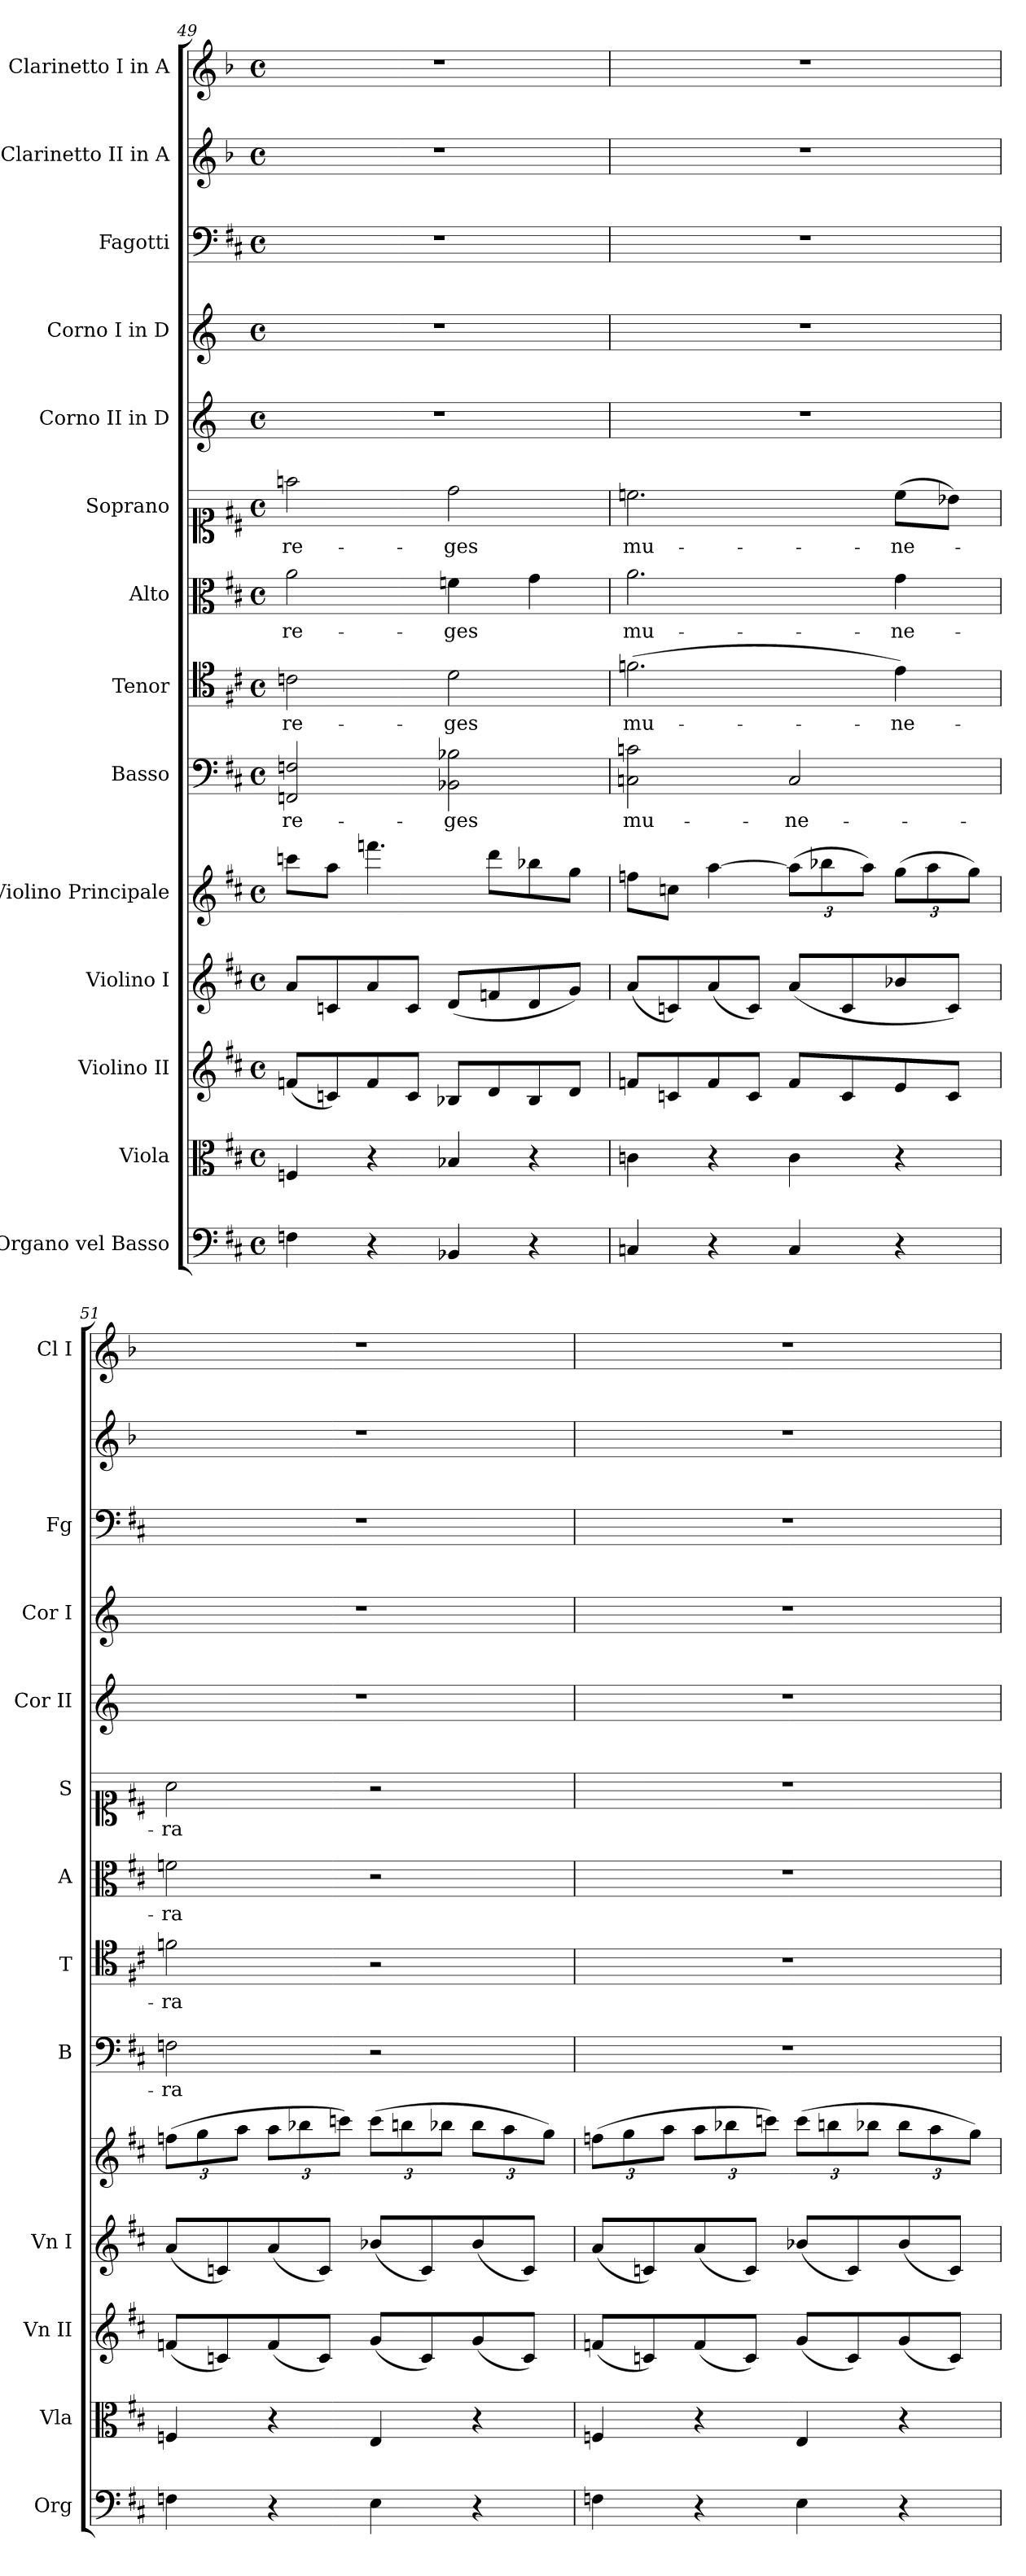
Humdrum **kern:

**kern	**kern	**kern	**kern	**kern	**kern	**text	**kern	**text	**kern	**text	**kern	**text	**kern	**kern	**kern	**kern	**kern
*part14	*part13	*part12	*part11	*part10	*part9	*part9	*part8	*part8	*part7	*part7	*part6	*part6	*part5	*part4	*part3	*part2	*part1
*staff14	*staff13	*staff12	*staff11	*staff10	*staff9	*staff9	*staff8	*staff8	*staff7	*staff7	*staff6	*staff6	*staff5	*staff4	*staff3	*staff2	*staff1
*I"Organo vel Basso	*I"Viola	*I"Violino II	*I"Violino I	*I"Violino Principale	*I"Basso	*	*I"Tenor	*	*I"Alto	*	*I"Soprano	*	*I"Corno II in D	*I"Corno I in D	*I"Fagotti	*I"Clarinetto II in A	*I"Clarinetto I in A
*I'Org	*I'Vla	*I'Vn II	*I'Vn I	*	*I'B	*	*I'T	*	*I'A	*	*I'S	*	*I'Cor II	*I'Cor I	*I'Fg	*	*I'Cl I
*clefF4	*clefC3	*clefG2	*clefG2	*clefG2	*clefF4	*	*clefC4	*	*clefC3	*	*clefC1	*	*clefG2	*clefG2	*clefF4	*clefG2	*clefG2
*	*	*	*	*	*	*	*	*	*	*	*	*	*ITrd-1c-2	*ITrd-1c-2	*	*ITrd2c3	*ITrd2c3
*k[f#c#]	*k[f#c#]	*k[f#c#]	*k[f#c#]	*k[f#c#]	*k[f#c#]	*	*k[f#c#]	*	*k[f#c#]	*	*k[f#c#]	*	*k[f#c#]	*k[f#c#]	*k[f#c#]	*k[f#c#]	*k[f#c#]
*D:	*D:	*D:	*D:	*D:	*D:	*	*D:	*	*D:	*	*D:	*	*	*	*D:	*D:	*D:
*M4/4	*M4/4	*M4/4	*M4/4	*M4/4	*M4/4	*	*M4/4	*	*M4/4	*	*M4/4	*	*M4/4	*M4/4	*M4/4	*M4/4	*M4/4
*met(c)	*met(c)	*met(c)	*met(c)	*met(c)	*met(c)	*	*met(c)	*	*met(c)	*	*met(c)	*	*met(c)	*met(c)	*met(c)	*met(c)	*met(c)
=49	=49	=49	=49	=49	=49	=49	=49	=49	=49	=49	=49	=49	=49	=49	=49	=49	=49
4Fn	4Fn	(<8fnL	8aL	8cccnL	2FFn 2Fn	re-	2cn	re-	2a	re-	2ffn	re-	1r	1r	1r	1r	1r
.	.	8cn)	8cn	8aaJ	.	.	.	.	.	.	.	.	.	.	.	.	.
4r	4r	8f	8a	4.fffn	.	.	.	.	.	.	.	.	.	.	.	.	.
.	.	8cJ	8cJ	.	.	.	.	.	.	.	.	.	.	.	.	.	.
4BB-X	4B-X	8B-XL	(<8dL	.	2BB-X 2B-X	-ges	2d	-ges	4fn	-ges	2dd	-ges	.	.	.	.	.
.	.	8d	8fn	8dddL	.	.	.	.	.	.	.	.	.	.	.	.	.
4r	4r	8B-	8d	8bb-X	.	.	.	.	4g	.	.	.	.	.	.	.	.
.	.	8dJ	8gJ)	8ggJ	.	.	.	.	.	.	.	.	.	.	.	.	.
=50	=50	=50	=50	=50	=50	=50	=50	=50	=50	=50	=50	=50	=50	=50	=50	=50	=50
4Cn	4cn	8fnL	(<8aL	8ffnL	2Cn 2cn	mu-	(>2.fn	mu-	2.a	mu-	2.ccn	mu-	1r	1r	1r	1r	1r
.	.	8cn	8cn)	8ccnJ	.	.	.	.	.	.	.	.	.	.	.	.	.
4r	4r	8f	(<8a	[4aa	.	.	.	.	.	.	.	.	.	.	.	.	.
.	.	8cJ	8cJ)	.	.	.	.	.	.	.	.	.	.	.	.	.	.
4C	4c	8fL	(<8aL	(>12aaL]	2C	-ne-	.	.	.	.	.	.	.	.	.	.	.
.	.	.	.	12bb-X	.	.	.	.	.	.	.	.	.	.	.	.	.
.	.	8c	8c	.	.	.	.	.	.	.	.	.	.	.	.	.	.
.	.	.	.	12aaJ)	.	.	.	.	.	.	.	.	.	.	.	.	.
4r	4r	8e	8b-X	(>12ggL	.	.	4e)	-ne-	4g	-ne-	(>8ccL	-ne-	.	.	.	.	.
.	.	.	.	12aa	.	.	.	.	.	.	.	.	.	.	.	.	.
.	.	8cJ	8cJ)	.	.	.	.	.	.	.	8b-XJ)	.	.	.	.	.	.
.	.	.	.	12ggJ)	.	.	.	.	.	.	.	.	.	.	.	.	.
=51	=51	=51	=51	=51	=51	=51	=51	=51	=51	=51	=51	=51	=51	=51	=51	=51	=51
4Fn	4Fn	(<8fnL	(<8aL	(>12ffnL	2Fn	-ra	2fn	-ra	2fn	-ra	2a	-ra	1r	1r	1r	1r	1r
.	.	.	.	12gg	.	.	.	.	.	.	.	.	.	.	.	.	.
.	.	8cn)	8cn)	.	.	.	.	.	.	.	.	.	.	.	.	.	.
.	.	.	.	12aaJ	.	.	.	.	.	.	.	.	.	.	.	.	.
4r	4r	(<8f	(<8a	12aaL	.	.	.	.	.	.	.	.	.	.	.	.	.
.	.	.	.	12bb-X	.	.	.	.	.	.	.	.	.	.	.	.	.
.	.	8cJ)	8cJ)	.	.	.	.	.	.	.	.	.	.	.	.	.	.
.	.	.	.	12cccnJ)	.	.	.	.	.	.	.	.	.	.	.	.	.
4E	4E	(<8gL	(<8b-XL	(>12cccL	2r	.	2r	.	2r	.	2r	.	.	.	.	.	.
.	.	.	.	12bbn	.	.	.	.	.	.	.	.	.	.	.	.	.
.	.	8c)	8c)	.	.	.	.	.	.	.	.	.	.	.	.	.	.
.	.	.	.	12bb-XJ	.	.	.	.	.	.	.	.	.	.	.	.	.
4r	4r	(<8g	(<8b-	12bb-L	.	.	.	.	.	.	.	.	.	.	.	.	.
.	.	.	.	12aa	.	.	.	.	.	.	.	.	.	.	.	.	.
.	.	8cJ)	8cJ)	.	.	.	.	.	.	.	.	.	.	.	.	.	.
.	.	.	.	12ggJ)	.	.	.	.	.	.	.	.	.	.	.	.	.
=52	=52	=52	=52	=52	=52	=52	=52	=52	=52	=52	=52	=52	=52	=52	=52	=52	=52
4Fn	4Fn	(<8fnL	(<8aL	(>12ffnL	1r	.	1r	.	1r	.	1r	.	1r	1r	1r	1r	1r
.	.	.	.	12gg	.	.	.	.	.	.	.	.	.	.	.	.	.
.	.	8cn)	8cn)	.	.	.	.	.	.	.	.	.	.	.	.	.	.
.	.	.	.	12aaJ	.	.	.	.	.	.	.	.	.	.	.	.	.
4r	4r	(<8f	(<8a	12aaL	.	.	.	.	.	.	.	.	.	.	.	.	.
.	.	.	.	12bb-X	.	.	.	.	.	.	.	.	.	.	.	.	.
.	.	8cJ)	8cJ)	.	.	.	.	.	.	.	.	.	.	.	.	.	.
.	.	.	.	12cccnJ)	.	.	.	.	.	.	.	.	.	.	.	.	.
4E	4E	(<8gL	(<8b-XL	(>12cccL	.	.	.	.	.	.	.	.	.	.	.	.	.
.	.	.	.	12bbn	.	.	.	.	.	.	.	.	.	.	.	.	.
.	.	8c)	8c)	.	.	.	.	.	.	.	.	.	.	.	.	.	.
.	.	.	.	12bb-XJ	.	.	.	.	.	.	.	.	.	.	.	.	.
4r	4r	(<8g	(<8b-	12bb-L	.	.	.	.	.	.	.	.	.	.	.	.	.
.	.	.	.	12aa	.	.	.	.	.	.	.	.	.	.	.	.	.
.	.	8cJ)	8cJ)	.	.	.	.	.	.	.	.	.	.	.	.	.	.
.	.	.	.	12ggJ)	.	.	.	.	.	.	.	.	.	.	.	.	.
=	=	=	=	=	=	=	=	=	=	=	=	=	=	=	=	=	=
*-	*-	*-	*-	*-	*-	*-	*-	*-	*-	*-	*-	*-	*-	*-	*-	*-	*-
